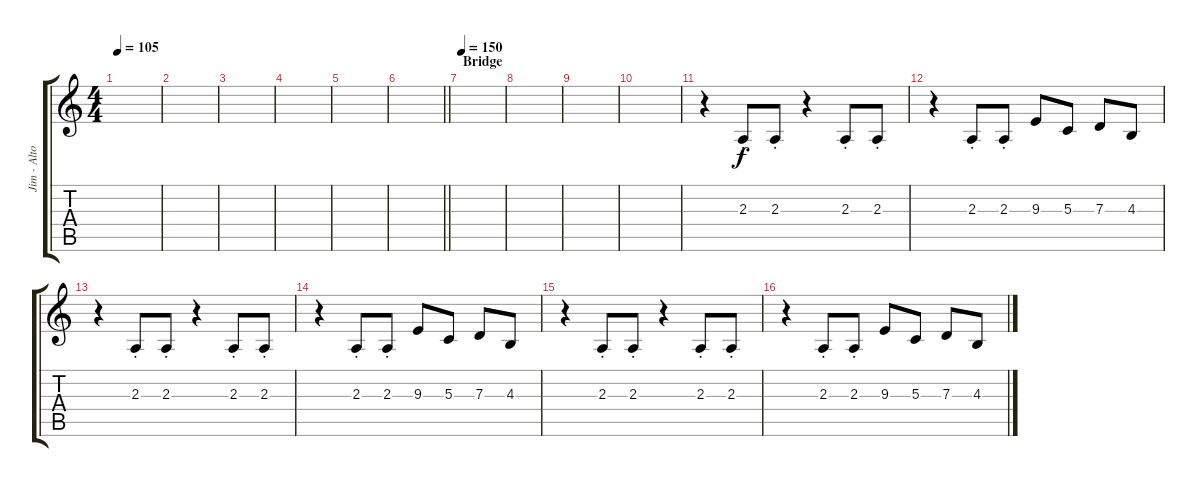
\track ("Jim - Alto Sax" "Jim - Alto") {instrument altosax}
\staff {score tabs}
\tuning (E4 B3 G3 D3 A2 E2) {hide}
\ts (4 4)
\tempo 105
\clef g2
\ks c
|
|
|
|
|
\barLineRight lightlight
|
\section ("" "Bridge")
\tempo 150
|
|
|
|
r.4{volume 13 instrument altosax} 2.3{st}.8 2.3{st}.8 r.4 2.3{st}.8 2.3{st}.8 |
r.4 2.3{st}.8 2.3{st}.8 9.3.8 5.3.8 7.3.8 4.3.8 |
r.4 2.3{st}.8 2.3{st}.8 r.4 2.3{st}.8 2.3{st}.8 |
r.4 2.3{st}.8 2.3{st}.8 9.3.8 5.3.8 7.3.8 4.3.8 |
r.4 2.3{st}.8 2.3{st}.8 r.4 2.3{st}.8 2.3{st}.8 |
r.4 2.3{st}.8 2.3{st}.8 9.3.8 5.3.8 7.3.8 4.3.8
